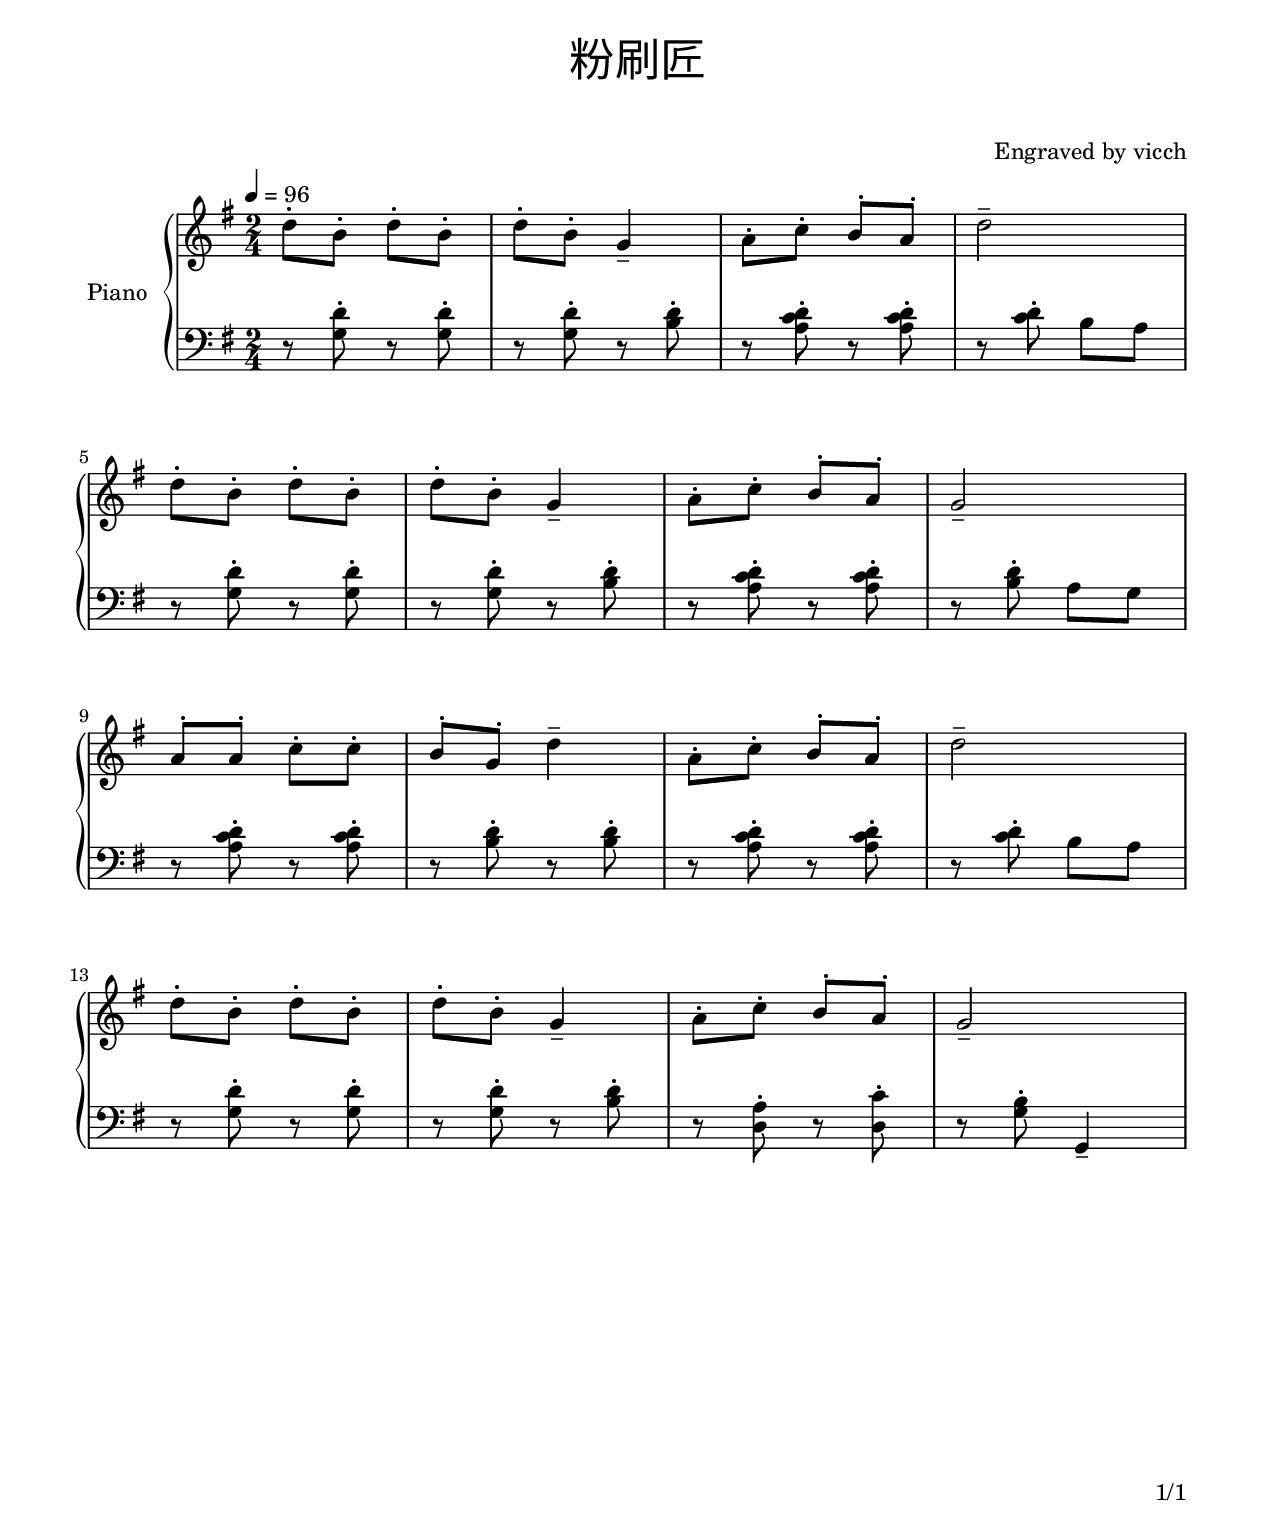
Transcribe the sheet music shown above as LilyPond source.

\version "2.24.3"

#(define title      "粉刷匠")
#(define title-font "FangSong")
#(define sequence   "EveryonePiano 656")
#(define total-page 1)

\include "../base.ly"

\markup \vspace #1.5

\score {
  \new PianoStaff \with {
    instrumentName = "Piano"
  } <<
    \new Staff {
      \tempo 4 = 96
      \clef treble
      \key g \major
      \time 2/4
      
      d''8^. b'8^. d''8^. b'8^. | d''8^. b'8^. g'4-- | a'8^. c''8^. b'8^. a'8^. | d''2-- | \break
      d''8^. b'8^. d''8^. b'8^. | d''8^. b'8^. g'4-- | a'8^. c''8^. b'8^. a'8^. | g'2--  | \break
      
      a'8^.  a'8^. c''8^. c''8^. | b'8^.  g'8^. d''4-- | a'8^. c''8^. b'8^. a'8^. | d''2-- | \break
      d''8^. b'8^. d''8^. b'8^.  | d''8^. b'8^. g'4--  | a'8^. c''8^. b'8^. a'8^. | g'2--  | \bar "|"
    }
    \new Staff {
      \clef bass
      \key g \major
      \time 2/4
      
      r8 <<g8 d'8^.>> r8 <<g8 d'8^.>> | r8 <<g8 d'8^.>> r8 <<b8 d'8^.>> | r8 <<a8 c'8 d'8^.>> r8 <<a8 c'8 d'8^.>> | r8 <<c'8 d'8^.>> b8 a8 |
      r8 <<g8 d'8^.>> r8 <<g8 d'8^.>> | r8 <<g8 d'8^.>> r8 <<b8 d'8^.>> | r8 <<a8 c'8 d'8^.>> r8 <<a8 c'8 d'8^.>> | r8 <<b8  d'8^.>> a8 g8 |
      
      r8 <<a8 c'8 d'8^.>> r8 <<a8 c'8 d'8^.>> | r8 <<b8 d'8^.>> r8 <<b8 d'8^.>> | r8 <<a8 c'8 d'8^.>> r8 <<a8 c'8 d'8^.>> | r8 <<c'8 d'8^.>> b8 a8 |
      r8 <<g8 d'8^.>>     r8 <<g8 d'8^.>>     | r8 <<g8 d'8^.>> r8 <<b8 d'8^.>> | r8 <<d8 a8^.>>      r8 <<d8 c'8^.>>     | r8 <<g8  b8^.>>  g,4-- |
    }
    \chords {
    }
  >>
  \layout {}
  \midi {}
}
